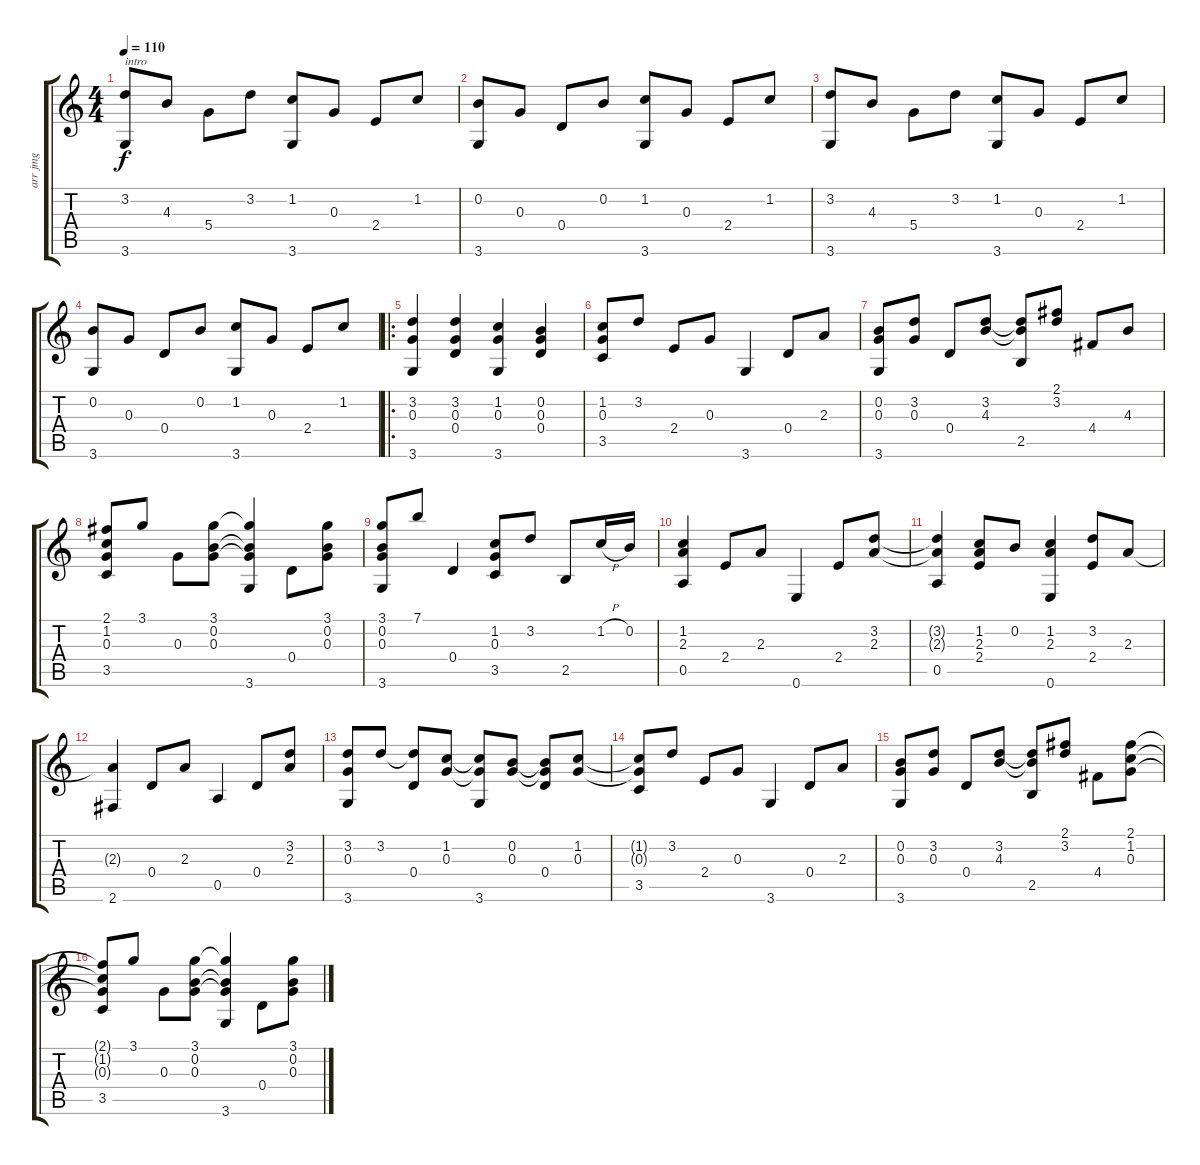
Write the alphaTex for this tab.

\track ("arr jmg" "arr jmg") {instrument electricguitarjazz}
\staff {score tabs}
\tuning (E4 B3 G3 D3 A2 E2) {hide}
\ts (4 4)
\tempo 110
\clef g2
\ks c
(3.2 3.6).8{txt "intro" dy f instrument clavinet} 4.3.8 5.4.8 3.2.8 (1.2 3.6).8 0.3.8 2.4.8 1.2.8 |
(0.2 3.6).8 0.3.8 0.4.8 0.2.8 (1.2 3.6).8 0.3.8 2.4.8 1.2.8 |
(3.2 3.6).8 4.3.8 5.4.8 3.2.8 (1.2 3.6).8 0.3.8 2.4.8 1.2.8 |
(0.2 3.6).8 0.3.8 0.4.8 0.2.8 (1.2 3.6).8 0.3.8 2.4.8 1.2.8 |
\ro
(3.2 0.3 3.6).4{instrument electricguitarjazz} (3.2 0.3 0.4).4 (1.2 0.3 3.6).4 (0.2 0.3 0.4).4 |
(1.2 0.3 3.5).8 3.2.8 2.4.8 0.3.8 3.6.4 0.4.8 2.3.8 |
(0.2 0.3 3.6).8 (3.2 0.3).8 0.4.8 (3.2 4.3).8 (3.2{t} 4.3{t} 2.5).8 (2.1 3.2).8 4.4.8 4.3.8 |
(2.1 1.2 0.3 3.5).8 3.1.8 0.3.8 (3.1 0.2 0.3).8 (3.1{t} 0.2{t} 0.3{t} 3.6).4 0.4.8 (3.1 0.2 0.3).8 |
(3.1 0.2 0.3 3.6).8 7.1.8 0.4.4 (1.2 0.3 3.5).8 3.2.8 2.5.8 1.2{h}.16 0.2.16 |
(1.2 2.3 0.5).4 2.4.8 2.3.8 0.6.4 2.4.8 (3.2 2.3).8 |
(3.2{t} 2.3{t} 0.5).4 (1.2 2.3 2.4).8 0.2.8 (1.2 2.3 0.6).4 (3.2 2.4).8 2.3.8 |
(2.3{t} 2.6).4 0.4.8 2.3.8 0.5.4 0.4.8 (3.2 2.3).8 |
(3.2 0.3 3.6).8 3.2.8 (3.2{t} 0.4).8 (1.2 0.3).8 (1.2{t} 0.3{t} 3.6).8 (0.2 0.3).8 (0.2{t} 0.3{t} 0.4).8 (1.2 0.3).8 |
(1.2{t} 0.3{t} 3.5).8 3.2.8 2.4.8 0.3.8 3.6.4 0.4.8 2.3.8 |
(0.2 0.3 3.6).8 (3.2 0.3).8 0.4.8 (3.2 4.3).8 (3.2{t} 4.3{t} 2.5).8 (2.1 3.2).8 4.4.8 (2.1 1.2 0.3).8 |
(2.1{t} 1.2{t} 0.3{t} 3.5).8 3.1.8 0.3.8 (3.1 0.2 0.3).8 (3.1{t} 0.2{t} 0.3{t} 3.6).4 0.4.8 (3.1 0.2 0.3).8
